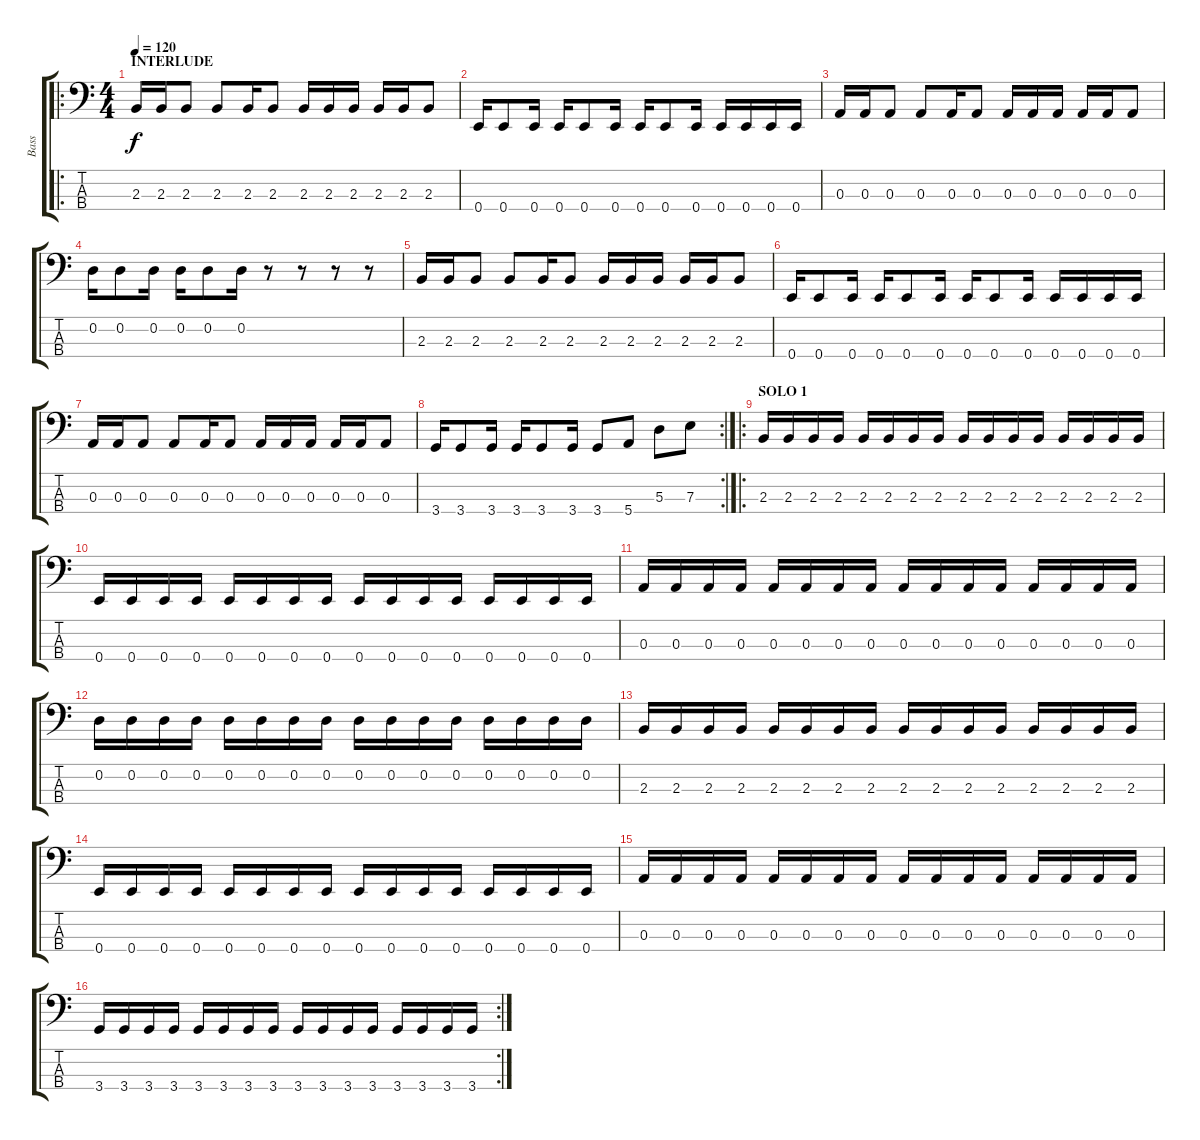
\track ("Bass" "Bass") {instrument electricbassfinger}
\staff {score tabs}
\tuning (G2 D2 A1 E1) {hide}
\ro
\ts (4 4)
\section ("" "INTERLUDE")
\tempo 120
\clef f4
\ks c
2.3.16{dy f} 2.3.16 2.3.8 2.3.8 2.3.16 2.3.8 2.3.16 2.3.16 2.3.16 2.3.16 2.3.16 2.3.8 |
0.4.16 0.4.8 0.4.16 0.4.16 0.4.8 0.4.16 0.4.16 0.4.8 0.4.16 0.4.16 0.4.16 0.4.16 0.4.16 |
0.3.16 0.3.16 0.3.8 0.3.8 0.3.16 0.3.8 0.3.16 0.3.16 0.3.16 0.3.16 0.3.16 0.3.8 |
0.2.16 0.2.8 0.2.16 0.2.16 0.2.8 0.2.16 r.8 r.8 r.8 r.8 |
2.3.16{instrument electricbassfinger} 2.3.16 2.3.8 2.3.8 2.3.16 2.3.8 2.3.16 2.3.16 2.3.16 2.3.16 2.3.16 2.3.8 |
0.4.16 0.4.8 0.4.16 0.4.16 0.4.8 0.4.16 0.4.16 0.4.8 0.4.16 0.4.16 0.4.16 0.4.16 0.4.16 |
0.3.16 0.3.16 0.3.8 0.3.8 0.3.16 0.3.8 0.3.16 0.3.16 0.3.16 0.3.16 0.3.16 0.3.8 |
\rc 2
3.4.16 3.4.8 3.4.16 3.4.16 3.4.8 3.4.16 3.4.8 5.4.8 5.3.8 7.3.8 |
\ro
\section ("" "SOLO 1")
2.3.16 2.3.16 2.3.16 2.3.16 2.3.16 2.3.16 2.3.16 2.3.16 2.3.16 2.3.16 2.3.16 2.3.16 2.3.16 2.3.16 2.3.16 2.3.16 |
0.4.16 0.4.16 0.4.16 0.4.16 0.4.16 0.4.16 0.4.16 0.4.16 0.4.16 0.4.16 0.4.16 0.4.16 0.4.16 0.4.16 0.4.16 0.4.16 |
0.3.16 0.3.16 0.3.16 0.3.16 0.3.16 0.3.16 0.3.16 0.3.16 0.3.16 0.3.16 0.3.16 0.3.16 0.3.16 0.3.16 0.3.16 0.3.16 |
0.2.16 0.2.16 0.2.16 0.2.16 0.2.16 0.2.16 0.2.16 0.2.16 0.2.16 0.2.16 0.2.16 0.2.16 0.2.16 0.2.16 0.2.16 0.2.16 |
2.3.16 2.3.16 2.3.16 2.3.16 2.3.16 2.3.16 2.3.16 2.3.16 2.3.16 2.3.16 2.3.16 2.3.16 2.3.16 2.3.16 2.3.16 2.3.16 |
0.4.16 0.4.16 0.4.16 0.4.16 0.4.16 0.4.16 0.4.16 0.4.16 0.4.16 0.4.16 0.4.16 0.4.16 0.4.16 0.4.16 0.4.16 0.4.16 |
0.3.16 0.3.16 0.3.16 0.3.16 0.3.16 0.3.16 0.3.16 0.3.16 0.3.16 0.3.16 0.3.16 0.3.16 0.3.16 0.3.16 0.3.16 0.3.16 |
\rc 2
3.4.16 3.4.16 3.4.16 3.4.16 3.4.16 3.4.16 3.4.16 3.4.16 3.4.16 3.4.16 3.4.16 3.4.16 3.4.16 3.4.16 3.4.16 3.4.16
